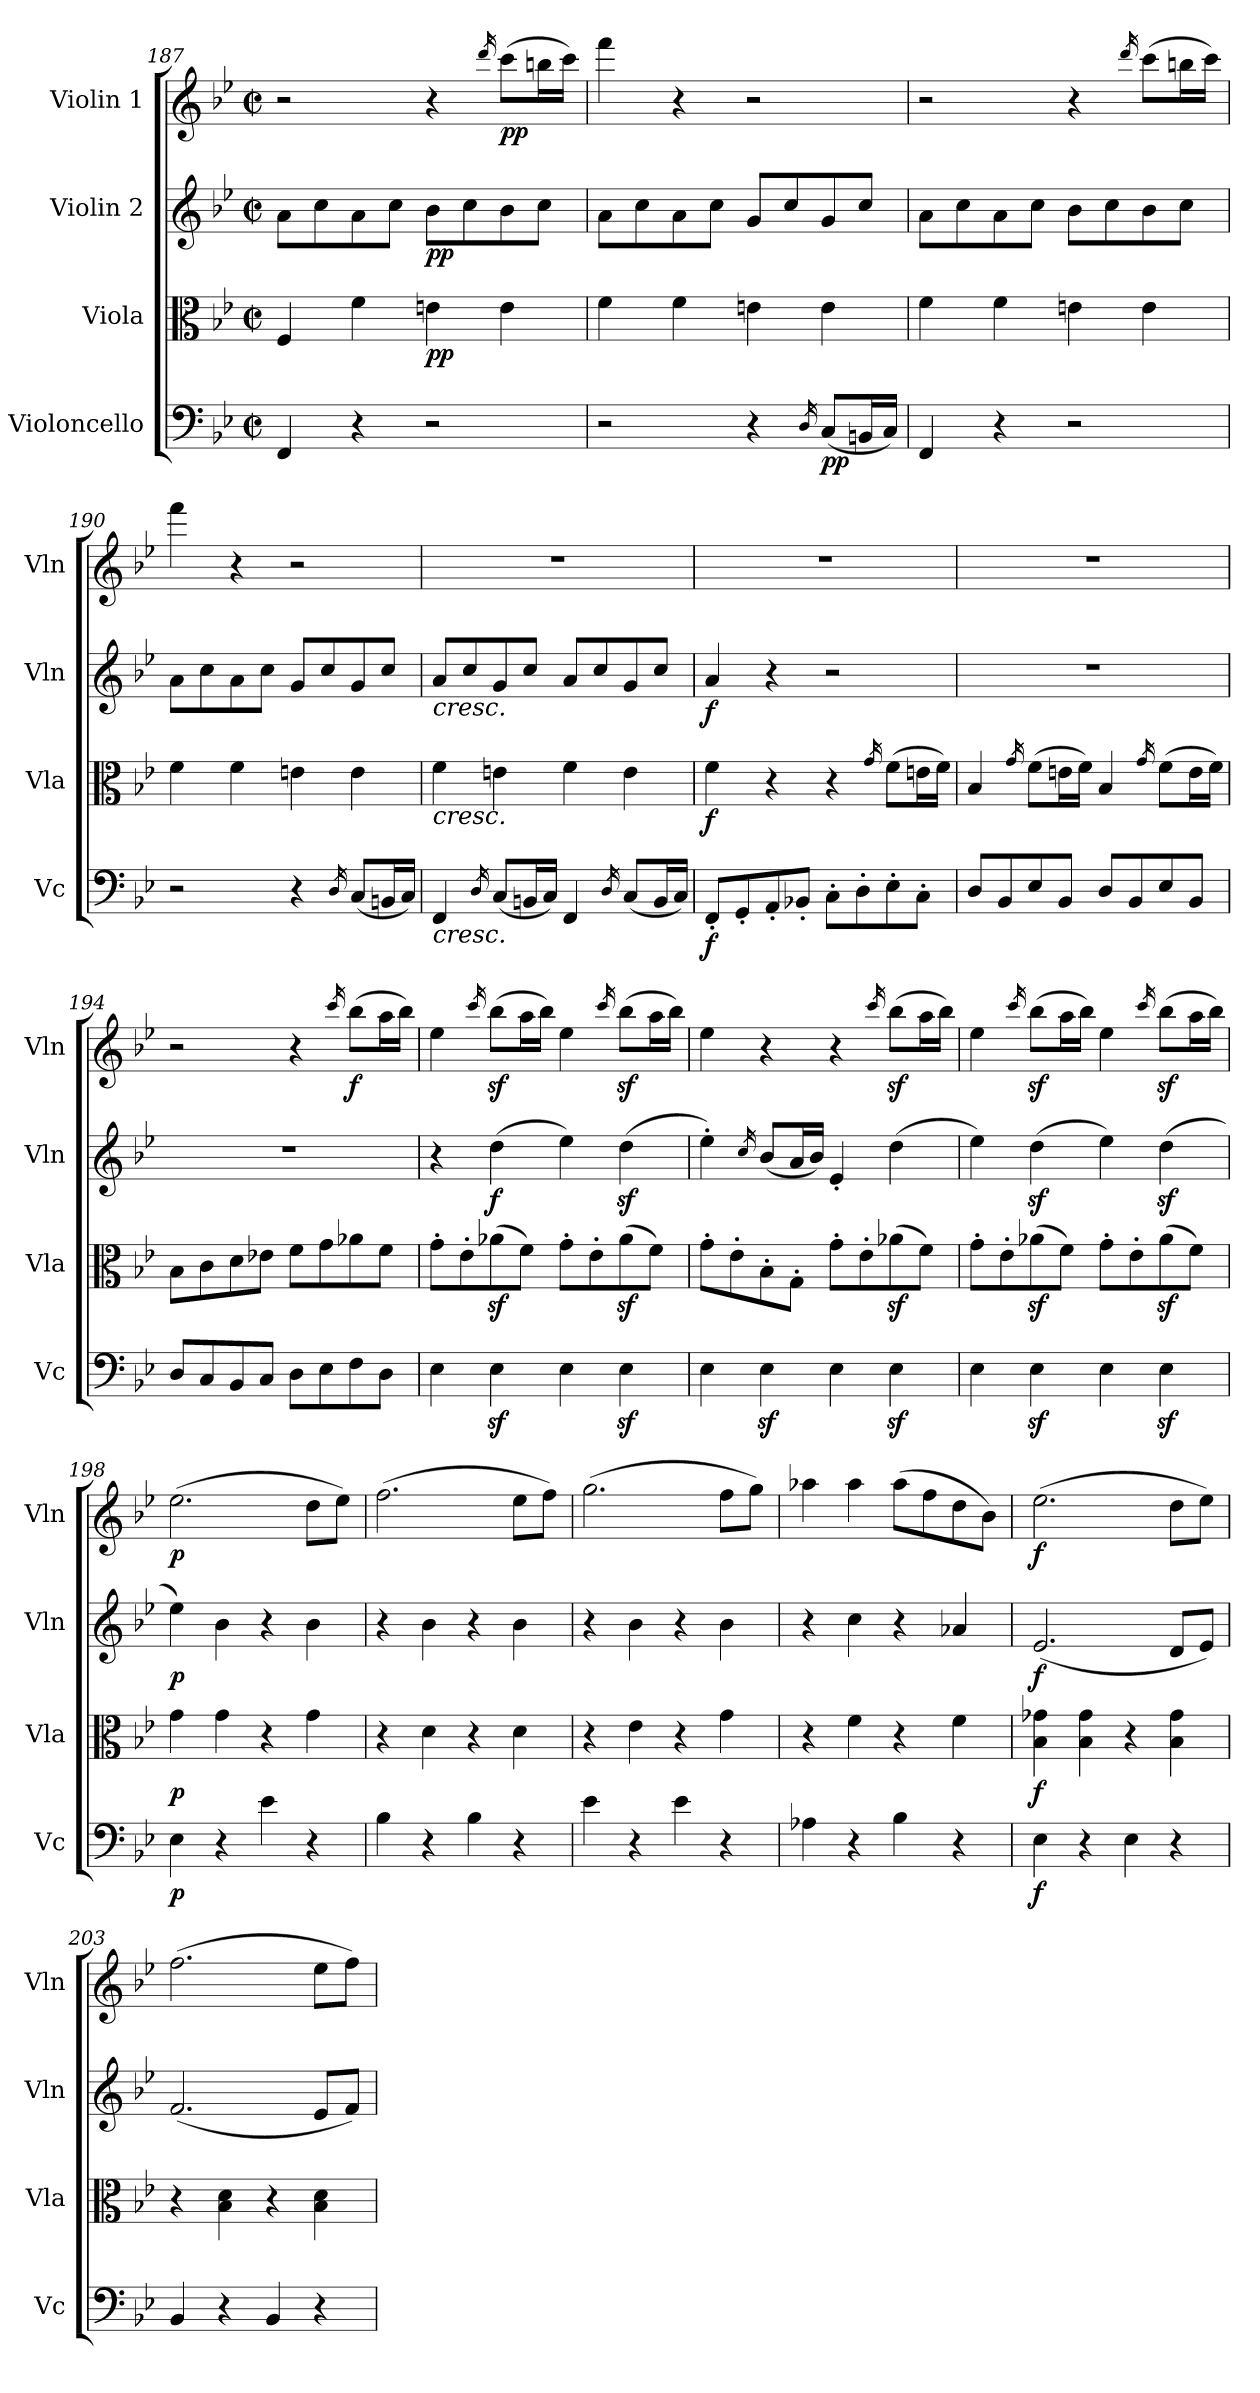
**kern	**dynam	**kern	**dynam	**kern	**dynam	**kern	**dynam
*part4	*part4	*part3	*part3	*part2	*part2	*part1	*part1
*staff4	*staff4	*staff3	*staff3	*staff2	*staff2	*staff1	*staff1
*I"Violoncello	*	*I"Viola	*	*I"Violin 2	*	*I"Violin 1	*
*I'Vc	*	*I'Vla	*	*I'Vln	*	*I'Vln	*
*clefF4	*	*clefC3	*	*clefG2	*	*clefG2	*
*k[b-e-]	*	*k[b-e-]	*	*k[b-e-]	*	*k[b-e-]	*
*M2/2	*	*M2/2	*	*M2/2	*	*M2/2	*
*met(c|)	*	*met(c|)	*	*met(c|)	*	*met(c|)	*
=187	=187	=187	=187	=187	=187	=187	=187
4FF/	.	4F/	.	8a\L	.	2r	.
.	.	.	.	8cc\	.	.	.
4r	.	4f\	.	8a\	.	.	.
.	.	.	.	8cc\J	.	.	.
!	!	!	!LO:DY:b	!	!LO:DY:b	!	!
2r	.	4en\	pp	8b-\L	pp	4r	.
.	.	.	.	8cc\	.	.	.
.	.	.	.	.	.	16qddd/	.
!	!	!	!	!	!	!	!LO:DY:b
.	.	4e\	.	8b-\	.	(8ccc\L	pp
.	.	.	.	8cc\J	.	16bbn\L	.
.	.	.	.	.	.	16ccc\JJ)	.
!!LO:LB:g=z
=188	=188	=188	=188	=188	=188	=188	=188
2r	.	4f\	.	8a\L	.	4fff\	.
.	.	.	.	8cc\	.	.	.
.	.	4f\	.	8a\	.	4r	.
.	.	.	.	8cc\J	.	.	.
4r	.	4en\	.	8g/L	.	2r	.
.	.	.	.	8cc/	.	.	.
16qD/	.	.	.	.	.	.	.
!	!LO:DY:b	!	!	!	!	!	!
(8C/L	pp	4e\	.	8g/	.	.	.
16BBn/L	.	.	.	8cc/J	.	.	.
16C/JJ)	.	.	.	.	.	.	.
=189	=189	=189	=189	=189	=189	=189	=189
4FF/	.	4f\	.	8a\L	.	2r	.
.	.	.	.	8cc\	.	.	.
4r	.	4f\	.	8a\	.	.	.
.	.	.	.	8cc\J	.	.	.
2r	.	4en\	.	8b-\L	.	4r	.
.	.	.	.	8cc\	.	.	.
.	.	.	.	.	.	16qddd/	.
.	.	4e\	.	8b-\	.	(8ccc\L	.
.	.	.	.	8cc\J	.	16bbn\L	.
.	.	.	.	.	.	16ccc\JJ)	.
=190	=190	=190	=190	=190	=190	=190	=190
2r	.	4f\	.	8a\L	.	4fff\	.
.	.	.	.	8cc\	.	.	.
.	.	4f\	.	8a\	.	4r	.
.	.	.	.	8cc\J	.	.	.
4r	.	4en\	.	8g/L	.	2r	.
.	.	.	.	8cc/	.	.	.
16qD/	.	.	.	.	.	.	.
(8C/L	.	4e\	.	8g/	.	.	.
16BBn/L	.	.	.	8cc/J	.	.	.
16C/JJ)	.	.	.	.	.	.	.
=191	=191	=191	=191	=191	=191	=191	=191
!	!	!	!	!LO:TX:b:i:t=cresc.	!	!	!
!	!	!LO:TX:b:i:t=cresc.	!	!	!	!	!
!LO:TX:b:i:t=cresc.	!	!	!	!	!	!	!
4FF/	.	4f\	.	8a/L	.	1r	.
.	.	.	.	8cc/	.	.	.
16qD/	.	.	.	.	.	.	.
(8C/L	.	4en\	.	8g/	.	.	.
16BBn/L	.	.	.	8cc/J	.	.	.
16C/JJ)	.	.	.	.	.	.	.
4FF/	.	4f\	.	8a/L	.	.	.
.	.	.	.	8cc/	.	.	.
16qD/	.	.	.	.	.	.	.
(8C/L	.	4e\	.	8g/	.	.	.
16BB/L	.	.	.	8cc/J	.	.	.
16C/JJ)	.	.	.	.	.	.	.
!!LO:PB:g=z
=192	=192	=192	=192	=192	=192	=192	=192
!	!LO:DY:b	!	!LO:DY:b	!	!LO:DY:b	!	!
8FF'/L	f	4f\	f	4a/	f	1r	.
8GG'/	.	.	.	.	.	.	.
8AA'/	.	4r	.	4r	.	.	.
8BB-X'/J	.	.	.	.	.	.	.
8C'\L	.	4r	.	2r	.	.	.
8D'\	.	.	.	.	.	.	.
.	.	16qg/	.	.	.	.	.
8E-'\	.	(8f\L	.	.	.	.	.
8C'\J	.	16en\L	.	.	.	.	.
.	.	16f\JJ)	.	.	.	.	.
=193	=193	=193	=193	=193	=193	=193	=193
8D/L	.	4B-/	.	1r	.	1r	.
8BB-/	.	.	.	.	.	.	.
.	.	16qg/	.	.	.	.	.
8E-/	.	(8f\L	.	.	.	.	.
8BB-/J	.	16en\L	.	.	.	.	.
.	.	16f\JJ)	.	.	.	.	.
8D/L	.	4B-/	.	.	.	.	.
8BB-/	.	.	.	.	.	.	.
.	.	16qg/	.	.	.	.	.
8E-/	.	(8f\L	.	.	.	.	.
8BB-/J	.	16e\L	.	.	.	.	.
.	.	16f\JJ)	.	.	.	.	.
!!LO:PB:g=z
=194	=194	=194	=194	=194	=194	=194	=194
8D/L	.	8B-\L	.	1r	.	2r	.
8C/	.	8c\	.	.	.	.	.
8BB-/	.	8d\	.	.	.	.	.
8C/J	.	8e-X\J	.	.	.	.	.
8D\L	.	8f\L	.	.	.	4r	.
8E-\	.	8g\	.	.	.	.	.
.	.	.	.	.	.	16qccc/	.
!	!	!	!	!	!	!	!LO:DY:b
8F\	.	8a-X\	.	.	.	(8bb-\L	f
8D\J	.	8f\J	.	.	.	16aa\L	.
.	.	.	.	.	.	16bb-\JJ)	.
=195	=195	=195	=195	=195	=195	=195	=195
4E-\	.	8g'\L	.	4r	.	4ee-\	.
.	.	8e-'\	.	.	.	.	.
.	.	.	.	.	.	16qccc/	.
!	!	!	!	!	!LO:DY:b	!	!
4E-z<\	.	(8a-Xz<\	.	(4dd\	f	(8bb-z<\L	.
.	.	8f\J)	.	.	.	16aa\L	.
.	.	.	.	.	.	16bb-\JJ)	.
4E-\	.	8g'\L	.	4ee-\)	.	4ee-\	.
.	.	8e-'\	.	.	.	.	.
.	.	.	.	.	.	16qccc/	.
4E-z<\	.	(8a-z<\	.	(4ddz<\	.	(8bb-z<\L	.
.	.	8f\J)	.	.	.	16aa\L	.
.	.	.	.	.	.	16bb-\JJ)	.
=196	=196	=196	=196	=196	=196	=196	=196
4E-\	.	8g'\L	.	4ee-'\)	.	4ee-\	.
.	.	8e-'\	.	.	.	.	.
.	.	.	.	16qcc/	.	.	.
4E-z<\	.	8B-'\	.	(8b-/L	.	4r	.
.	.	8G'\J	.	16a/L	.	.	.
.	.	.	.	16b-/JJ)	.	.	.
4E-\	.	8g'\L	.	4e-'/	.	4r	.
.	.	8e-'\	.	.	.	.	.
.	.	.	.	.	.	16qccc/	.
4E-z<\	.	(8a-Xz<\	.	(4dd\	.	(8bb-z<\L	.
.	.	8f\J)	.	.	.	16aa\L	.
.	.	.	.	.	.	16bb-\JJ)	.
=197	=197	=197	=197	=197	=197	=197	=197
4E-\	.	8g'\L	.	4ee-\)	.	4ee-\	.
.	.	8e-'\	.	.	.	.	.
.	.	.	.	.	.	16qccc/	.
4E-z<\	.	(8a-Xz<\	.	(4ddz<\	.	(8bb-z<\L	.
.	.	8f\J)	.	.	.	16aa\L	.
.	.	.	.	.	.	16bb-\JJ)	.
4E-\	.	8g'\L	.	4ee-\)	.	4ee-\	.
.	.	8e-'\	.	.	.	.	.
.	.	.	.	.	.	16qccc/	.
4E-z<\	.	(8a-z<\	.	(4ddz<\	.	(8bb-z<\L	.
.	.	8f\J)	.	.	.	16aa\L	.
.	.	.	.	.	.	16bb-\JJ)	.
!!LO:LB:g=z
=198	=198	=198	=198	=198	=198	=198	=198
!	!LO:DY:b	!	!LO:DY:b	!	!LO:DY:b	!	!LO:DY:b
4E-\	p	4g\	p	4ee-\)	p	(2.ee-\	p
4r	.	4g\	.	4b-\	.	.	.
4e-\	.	4r	.	4r	.	.	.
4r	.	4g\	.	4b-\	.	8dd\L	.
.	.	.	.	.	.	8ee-\J)	.
=199	=199	=199	=199	=199	=199	=199	=199
4B-\	.	4r	.	4r	.	(2.ff\	.
4r	.	4d\	.	4b-\	.	.	.
4B-\	.	4r	.	4r	.	.	.
4r	.	4d\	.	4b-\	.	8ee-\L	.
.	.	.	.	.	.	8ff\J)	.
=200	=200	=200	=200	=200	=200	=200	=200
4e-\	.	4r	.	4r	.	(2.gg\	.
4r	.	4e-\	.	4b-\	.	.	.
4e-\	.	4r	.	4r	.	.	.
4r	.	4g\	.	4b-\	.	8ff\L	.
.	.	.	.	.	.	8gg\J)	.
=201	=201	=201	=201	=201	=201	=201	=201
4A-X\	.	4r	.	4r	.	4aa-X\	.
4r	.	4f\	.	4cc\	.	4aa-\	.
4B-\	.	4r	.	4r	.	(8aa-\L	.
.	.	.	.	.	.	8ff\	.
4r	.	4f\	.	4a-X/	.	8dd\	.
.	.	.	.	.	.	8b-\J)	.
!!LO:LB:g=z
=202	=202	=202	=202	=202	=202	=202	=202
!	!LO:DY:b	!	!LO:DY:b	!	!LO:DY:b	!	!LO:DY:b
4E-\	f	4B-\ 4g-X\	f	(2.e-/	f	(2.ee-\	f
4r	.	4B-\ 4g-\	.	.	.	.	.
4E-\	.	4r	.	.	.	.	.
4r	.	4B-\ 4g-\	.	8d/L	.	8dd\L	.
.	.	.	.	8e-/J)	.	8ee-\J)	.
=203	=203	=203	=203	=203	=203	=203	=203
4BB-/	.	4r	.	(2.f/	.	(2.ff\	.
4r	.	4B-\ 4d\	.	.	.	.	.
4BB-/	.	4r	.	.	.	.	.
4r	.	4B-\ 4d\	.	8e-/L	.	8ee-\L	.
.	.	.	.	8f/J)	.	8ff\J)	.
=	=	=	=	=	=	=	=
*-	*-	*-	*-	*-	*-	*-	*-
